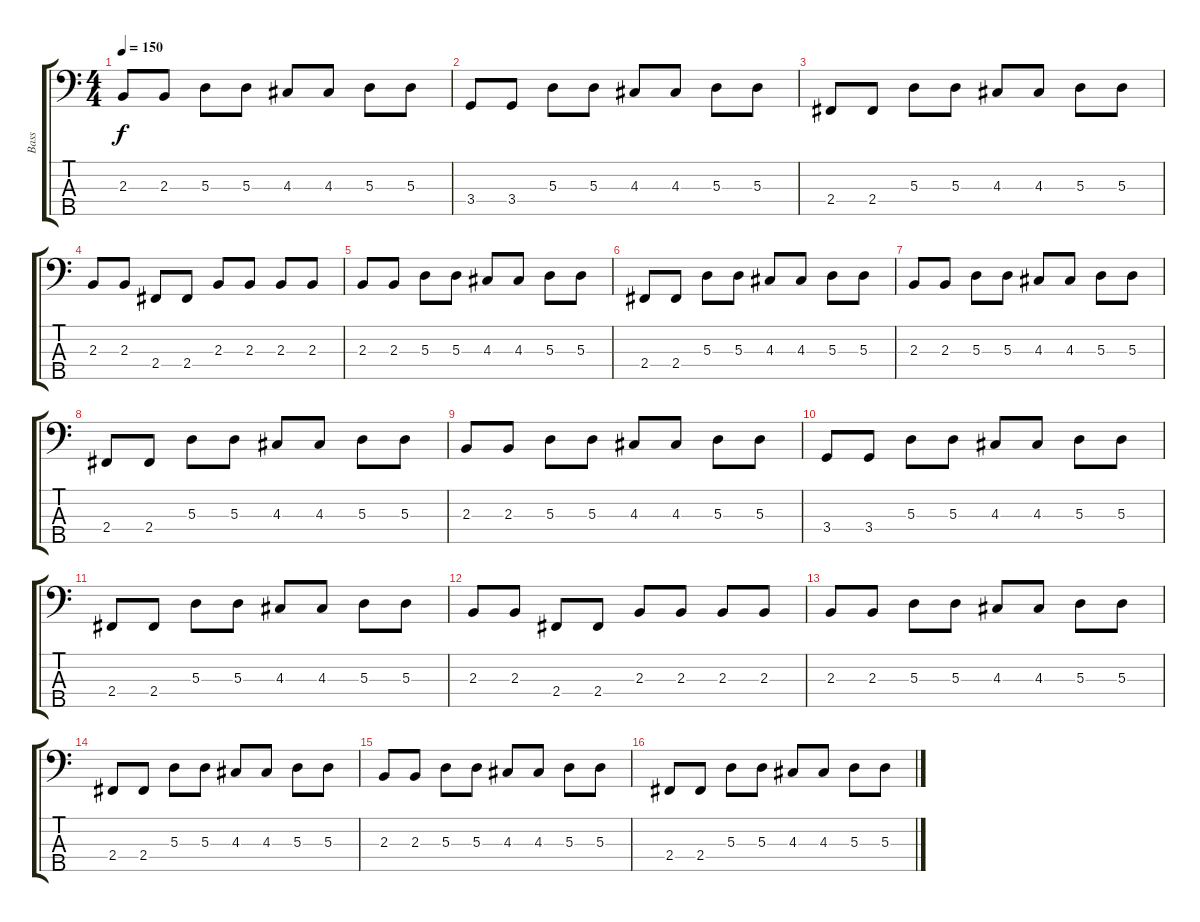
\track ("Bass" "Bass") {instrument electricbasspick}
\staff {score tabs}
\tuning (G2 D2 A1 E1 B0) {hide}
\ts (4 4)
\tempo 150
\clef f4
\ks c
2.3.8{dy f} 2.3.8 5.3.8 5.3.8 4.3.8 4.3.8 5.3.8 5.3.8 |
3.4.8 3.4.8 5.3.8 5.3.8 4.3.8 4.3.8 5.3.8 5.3.8 |
2.4.8 2.4.8 5.3.8 5.3.8 4.3.8 4.3.8 5.3.8 5.3.8 |
2.3.8 2.3.8 2.4.8 2.4.8 2.3.8 2.3.8 2.3.8 2.3.8 |
2.3.8 2.3.8 5.3.8 5.3.8 4.3.8 4.3.8 5.3.8 5.3.8 |
2.4.8 2.4.8 5.3.8 5.3.8 4.3.8 4.3.8 5.3.8 5.3.8 |
2.3.8 2.3.8 5.3.8 5.3.8 4.3.8 4.3.8 5.3.8 5.3.8 |
2.4.8 2.4.8 5.3.8 5.3.8 4.3.8 4.3.8 5.3.8 5.3.8 |
2.3.8 2.3.8 5.3.8 5.3.8 4.3.8 4.3.8 5.3.8 5.3.8 |
3.4.8 3.4.8 5.3.8 5.3.8 4.3.8 4.3.8 5.3.8 5.3.8 |
2.4.8 2.4.8 5.3.8 5.3.8 4.3.8 4.3.8 5.3.8 5.3.8 |
2.3.8 2.3.8 2.4.8 2.4.8 2.3.8 2.3.8 2.3.8 2.3.8 |
2.3.8 2.3.8 5.3.8 5.3.8 4.3.8 4.3.8 5.3.8 5.3.8 |
2.4.8 2.4.8 5.3.8 5.3.8 4.3.8 4.3.8 5.3.8 5.3.8 |
2.3.8 2.3.8 5.3.8 5.3.8 4.3.8 4.3.8 5.3.8 5.3.8 |
2.4.8 2.4.8 5.3.8 5.3.8 4.3.8 4.3.8 5.3.8 5.3.8
